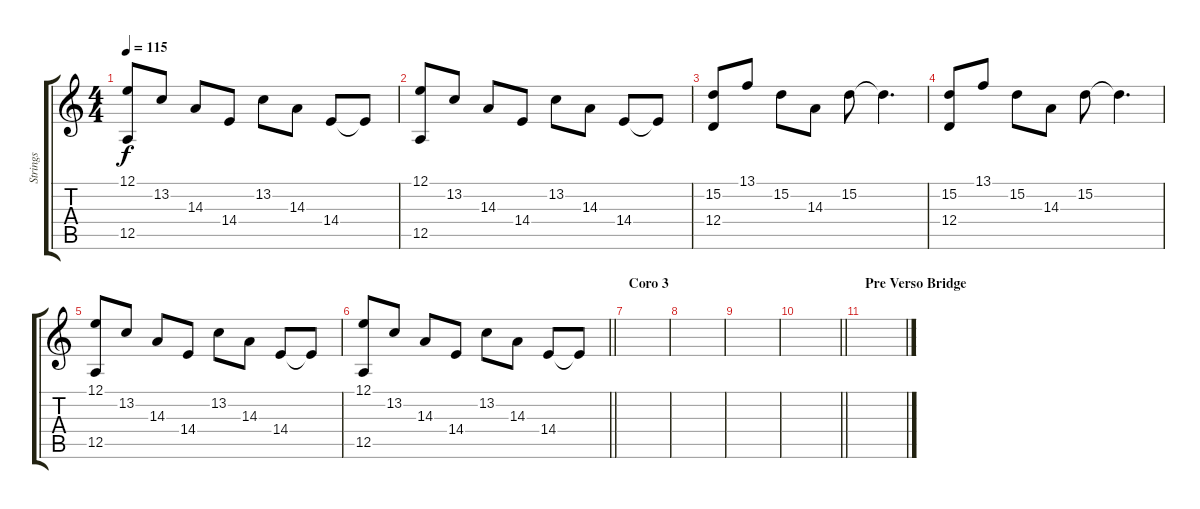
\track ("Strings" "Strings") {instrument acousticgrandpiano}
\staff {score tabs}
\tuning (E4 B3 G3 D3 A2 E2) {hide}
\ts (4 4)
\tempo 115
\clef g2
\ks c
(12.1 12.5).8{dy f} 13.2.8 14.3.8 14.4.8 13.2.8 14.3.8 14.4.8 14.4{t}.8 |
(12.1 12.5).8 13.2.8 14.3.8 14.4.8 13.2.8 14.3.8 14.4.8 14.4{t}.8 |
(15.2 12.4).8 13.1.8 15.2.8 14.3.8 15.2.8 15.2{t}.4{d} |
(15.2 12.4).8 13.1.8 15.2.8 14.3.8 15.2.8 15.2{t}.4{d} |
(12.1 12.5).8 13.2.8 14.3.8 14.4.8 13.2.8 14.3.8 14.4.8 14.4{t}.8 |
\barLineRight lightlight
(12.1 12.5).8 13.2.8 14.3.8 14.4.8 13.2.8 14.3.8 14.4.8 14.4{t}.8 |
\section ("" "Coro 3")
|
|
|
\barLineRight lightlight
|
\section ("" "Pre Verso Bridge")
